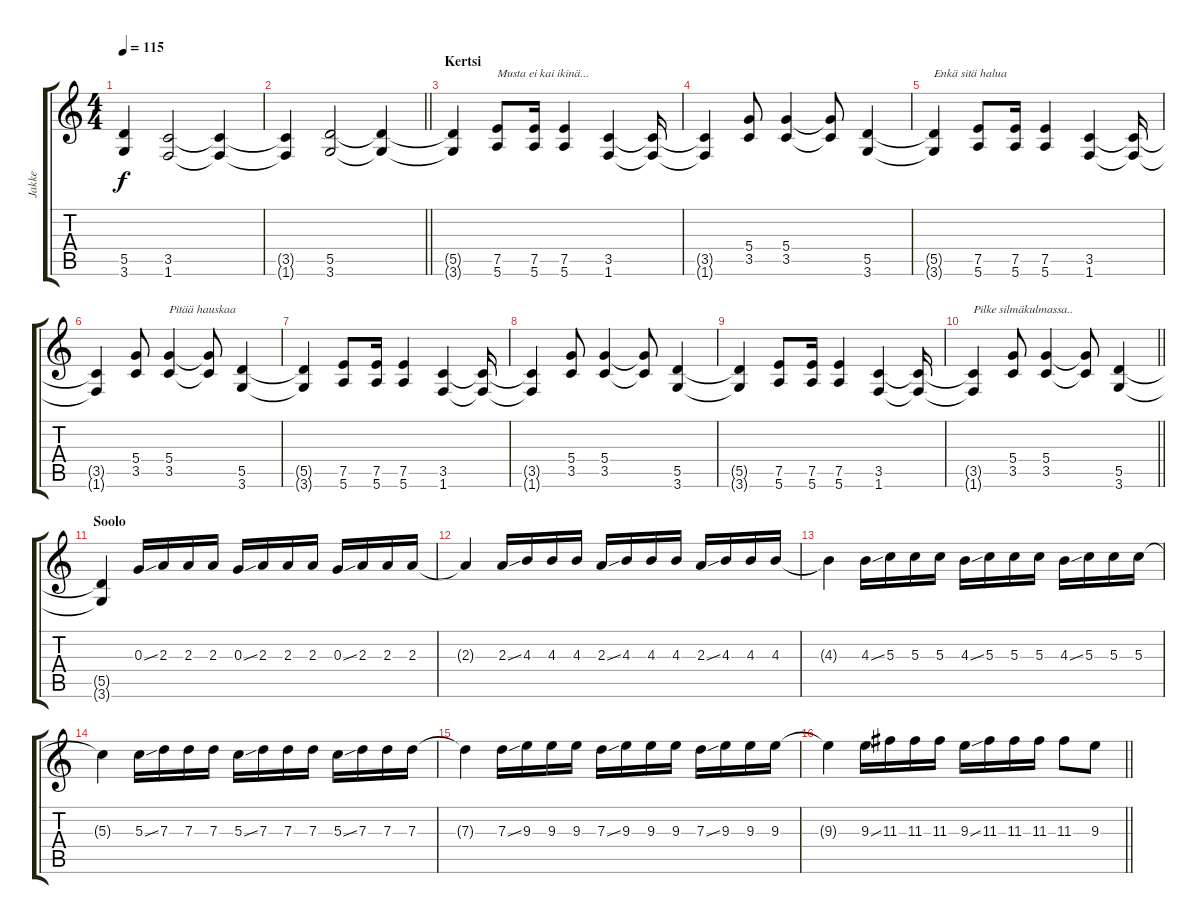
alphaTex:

\track ("Jakke" "Jakke") {instrument distortionguitar}
\staff {score tabs}
\tuning (E4 B3 G3 D3 A2 E2) {hide}
\ts (4 4)
\tempo 115
\clef g2
\ks c
(5.5{t} 3.6{t}).4{dy f} (3.5 1.6).2 (3.5{t} 1.6{t}).4 |
\barLineRight lightlight
(3.5{t} 1.6{t}).4 (5.5 3.6).2 (5.5{t} 3.6{t}).4 |
\section ("" "Kertsi")
(5.5{t} 3.6{t}).4 (7.5 5.6).8{txt "Musta ei kai ikinä..."} (7.5 5.6).16 (7.5 5.6).4 (3.5 1.6).4 (3.5{t} 1.6{t}).16 |
(3.5{t} 1.6{t}).4 (5.4 3.5).8 (5.4 3.5).4 (5.4{t} 3.5{t}).8 (5.5 3.6).4 |
(5.5{t} 3.6{t}).4{txt "Enkä sitä halua"} (7.5 5.6).8 (7.5 5.6).16 (7.5 5.6).4 (3.5 1.6).4 (3.5{t} 1.6{t}).16 |
(3.5{t} 1.6{t}).4 (5.4 3.5).8 (5.4 3.5).4{txt "Pitää hauskaa"} (5.4{t} 3.5{t}).8 (5.5 3.6).4 |
(5.5{t} 3.6{t}).4 (7.5 5.6).8 (7.5 5.6).16 (7.5 5.6).4 (3.5 1.6).4 (3.5{t} 1.6{t}).16 |
(3.5{t} 1.6{t}).4 (5.4 3.5).8 (5.4 3.5).4 (5.4{t} 3.5{t}).8 (5.5 3.6).4 |
(5.5{t} 3.6{t}).4 (7.5 5.6).8 (7.5 5.6).16 (7.5 5.6).4 (3.5 1.6).4 (3.5{t} 1.6{t}).16 |
\barLineRight lightlight
(3.5{t} 1.6{t}).4{txt "Pilke silmäkulmassa.."} (5.4 3.5).8 (5.4 3.5).4 (5.4{t} 3.5{t}).8 (5.5 3.6).4 |
\section ("" "Soolo")
(5.5{t} 3.6{t}).4 0.3{ss}.16 2.3.16 2.3.16 2.3.16 0.3{ss}.16 2.3.16 2.3.16 2.3.16 0.3{ss}.16 2.3.16 2.3.16 2.3.16 |
2.3{t}.4 2.3{ss}.16 4.3.16 4.3.16 4.3.16 2.3{ss}.16 4.3.16 4.3.16 4.3.16 2.3{ss}.16 4.3.16 4.3.16 4.3.16 |
4.3{t}.4 4.3{ss}.16 5.3.16 5.3.16 5.3.16 4.3{ss}.16 5.3.16 5.3.16 5.3.16 4.3{ss}.16 5.3.16 5.3.16 5.3.16 |
5.3{t}.4 5.3{ss}.16 7.3.16 7.3.16 7.3.16 5.3{ss}.16 7.3.16 7.3.16 7.3.16 5.3{ss}.16 7.3.16 7.3.16 7.3.16 |
7.3{t}.4 7.3{ss}.16 9.3.16 9.3.16 9.3.16 7.3{ss}.16 9.3.16 9.3.16 9.3.16 7.3{ss}.16 9.3.16 9.3.16 9.3.16 |
\barLineRight lightlight
9.3{t}.4 9.3{ss}.16 11.3.16 11.3.16 11.3.16 9.3{ss}.16 11.3.16 11.3.16 11.3.16 11.3.8 9.3.8
